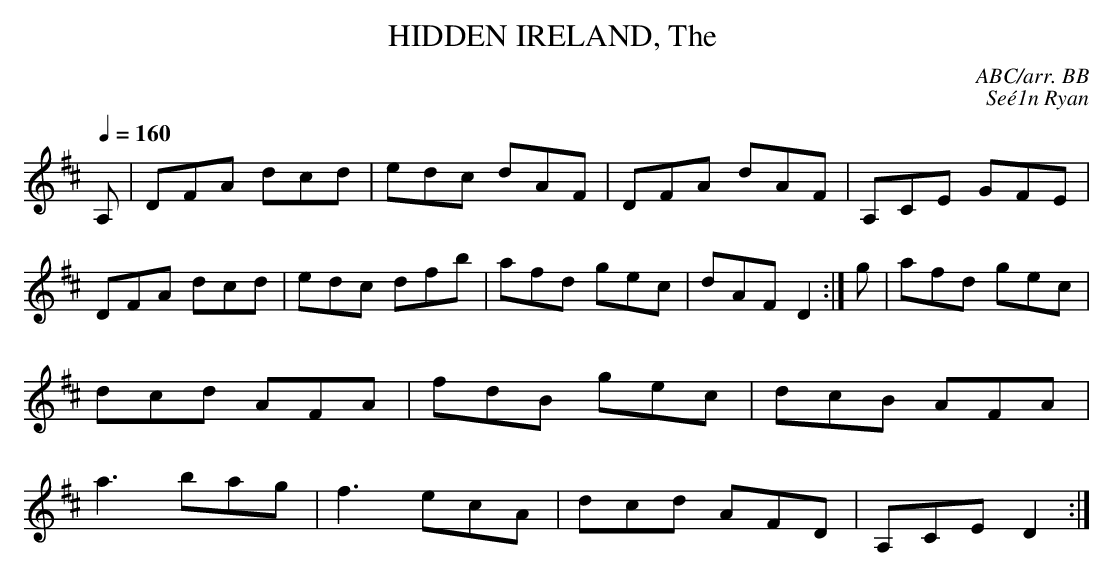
X:1
T:HIDDEN IRELAND, The \
C:ABC/arr. BB\
C:Se\'e1n Ryan\
Q:1/4=160\
L:1/8\
M:6/8\
K:D\
A,|DFA dcd|edc dAF|DFA dAF|A,CE GFE|\
DFA dcd|edc dfb|afd gec|dAF D2:|\
g|afd gec|dcd AFA|fdB gec|dcB AFA|\
a3 bag|f3 ecA|dcd AFD|A,CE D2:|\
\
\
